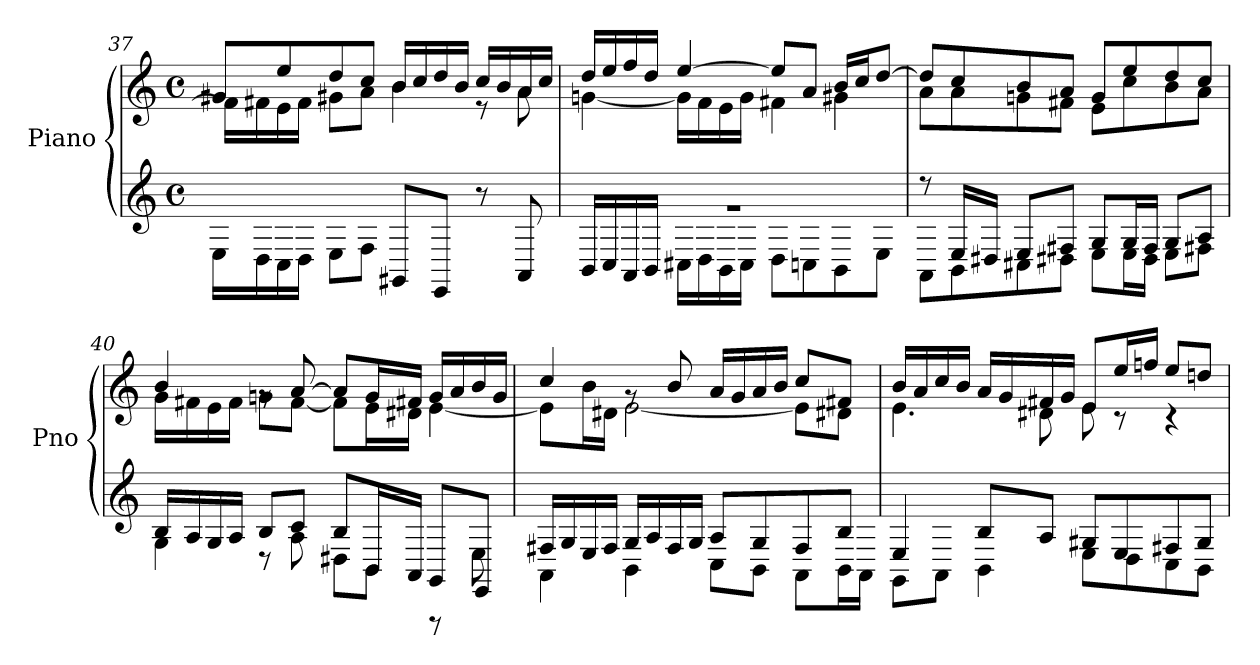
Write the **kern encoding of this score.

**kern	**kern
*part1	*part1
*staff2	*staff1
*I"Piano	*
*I'Pno	*
*clefG2	*clefG2
*k[]	*k[]
*M4/4	*M4/4
*met(c)	*met(c)
=37	=37
*	*^
16E\LL	8g#X/L	16f\LL]
16D\	.	16f#X\
16C\	8ee/	16e\
16D\JJ	.	16f#\JJ
8E\L	8dd/	8g#X\L
8F\J	8cc/J	8a\J
8GG#X/L	16b/LL	4b\
.	16cc/	.
8EE/J	16dd/	.
.	16b/JJ	.
8r	16cc/LL	8r
.	16b/	.
8AA/	16a/	8a\
.	16cc/JJ	.
!!LO:LB:g=z	!!
=38	=38	=38
*^	*	*
16BB/LL	1rg	16dd/LL	[4gn\
16C/	.	16ee/	.
16AA/	.	16ff/	.
16BB/JJ	.	16dd/JJ	.
16C#X\LL	.	[4ee/	16g\LL]
16D\	.	.	16f\
16BB\	.	.	16e\
16C#\JJ	.	.	16g\JJ
8D\L	.	8ee/L]	4f#X\
8Cn\	.	8a/J	.
8BB\	.	16b/LL	4g#X\
.	.	16cc/J	.
8E\J	.	[8dd/J	.
=39	=39	=39	=39
8r	8AA\L	8dd/L]	8a\L
16E/LL	8BB\	8cc/	8a\
16D#X/JJ	.	.	.
8E/L	8C#X\	8b/	8gn\
8F#X/J	8D#X\J	8a/J	8f#X\J
8G/L	8E\L	8g/L	8e\L
16G/L	16E\L	8ee/	8cc\
16F#/JJ	16D#\JJ	.	.
8G/L	8E\L	8dd/	8b\
8A/J	8F#X\J	8cc/J	8a\J
=40	=40	=40	=40
16B/LL	4G\	4b/	16g\LL
16A/	.	.	16f#X\
16G/	.	.	16e\
16A/JJ	.	.	16f#\JJ
8B/L	8r	8rg	8gn\L
8c/J	8A\	[8a/	[8f#\J
8B/L	8D#X\L	8a/L]	8f#\L]
16BB/L	8BB\J	16g/L	16e\L
16AA/JJ	.	16f#X/JJ	16d#X\JJ
8rFFF	8GG/L	16g/LL	[4e\
.	.	16a/	.
8E\	8EE/J	16b/	.
.	.	16g/JJ	.
!!LO:PB:g=z	!!
=41	=41	=41	=41
16F#X/LL	4AA\	4cc/	8e\L]
16G/	.	.	.
16E/	.	.	16b\L
16F#/JJ	.	.	16d#X\JJ
16G/LL	4BB\	8rg	[2e\
16A/	.	.	.
16F#/	.	8b/	.
16G/JJ	.	.	.
8A/L	8C\L	16a/LL	.
.	.	16g/	.
8G/	8BB\J	16a/	.
.	.	16b/JJ	.
8F#/	8AA\L	8cc/L	8e\L]
8B/J	16BB\L	8f#X/J	8d#X\J
.	16AA\JJ	.	.
=42	=42	=42	=42
4E/	8GG\L	16b/LL	4.e\
.	.	16a/	.
.	8AA\J	16cc/	.
.	.	16b/JJ	.
8B/L	4BB\	16a/LL	.
.	.	16g/	.
8A/J	.	16f#X/	8d#X\
.	.	16g/JJ	.
8G#X/L	8E\L	8e/L	8e\
8E/	8D\	16ee/L	8r
.	.	16ffn/JJ	.
8F#X/	8C\	8ee/L	4r
8G#/J	8BB\J	8ddn/J	.
*v	*v	*	*
*	*v	*v
=	=
*-	*-
